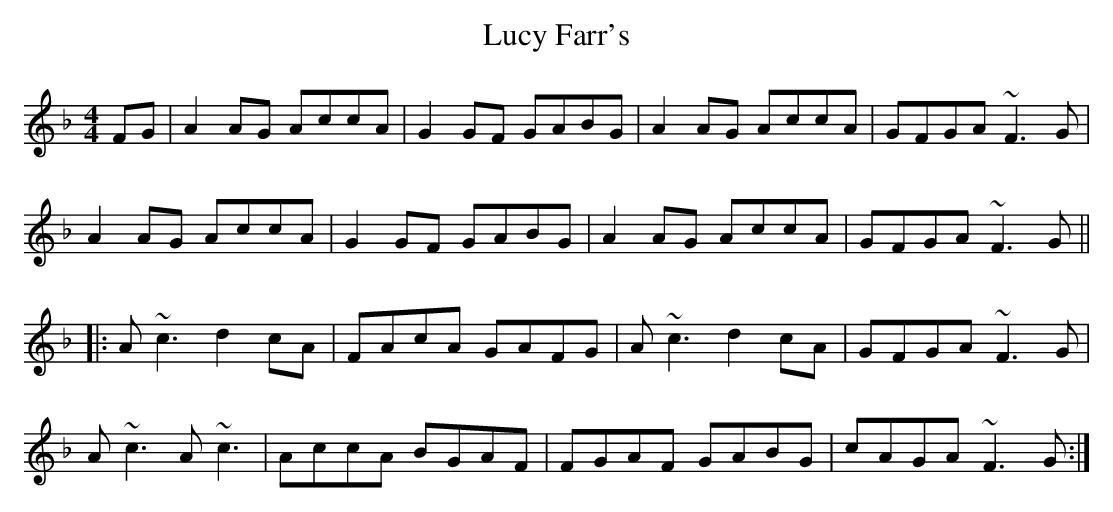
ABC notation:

X:1
T: Lucy Farr's
M: 4/4
L: 1/8
K: Fmaj
FG|A2 AG AccA|G2 GF GABG|A2 AG AccA|GFGA ~F3G|
A2 AG AccA|G2 GF GABG|A2 AG AccA|GFGA ~F3G||
|:A~c3 d2 cA|FAcA GAFG|A~c3 d2 cA|GFGA ~F3G|
A~c3 A~c3|AccA BGAF|FGAF GABG|cAGA ~F3G:|
